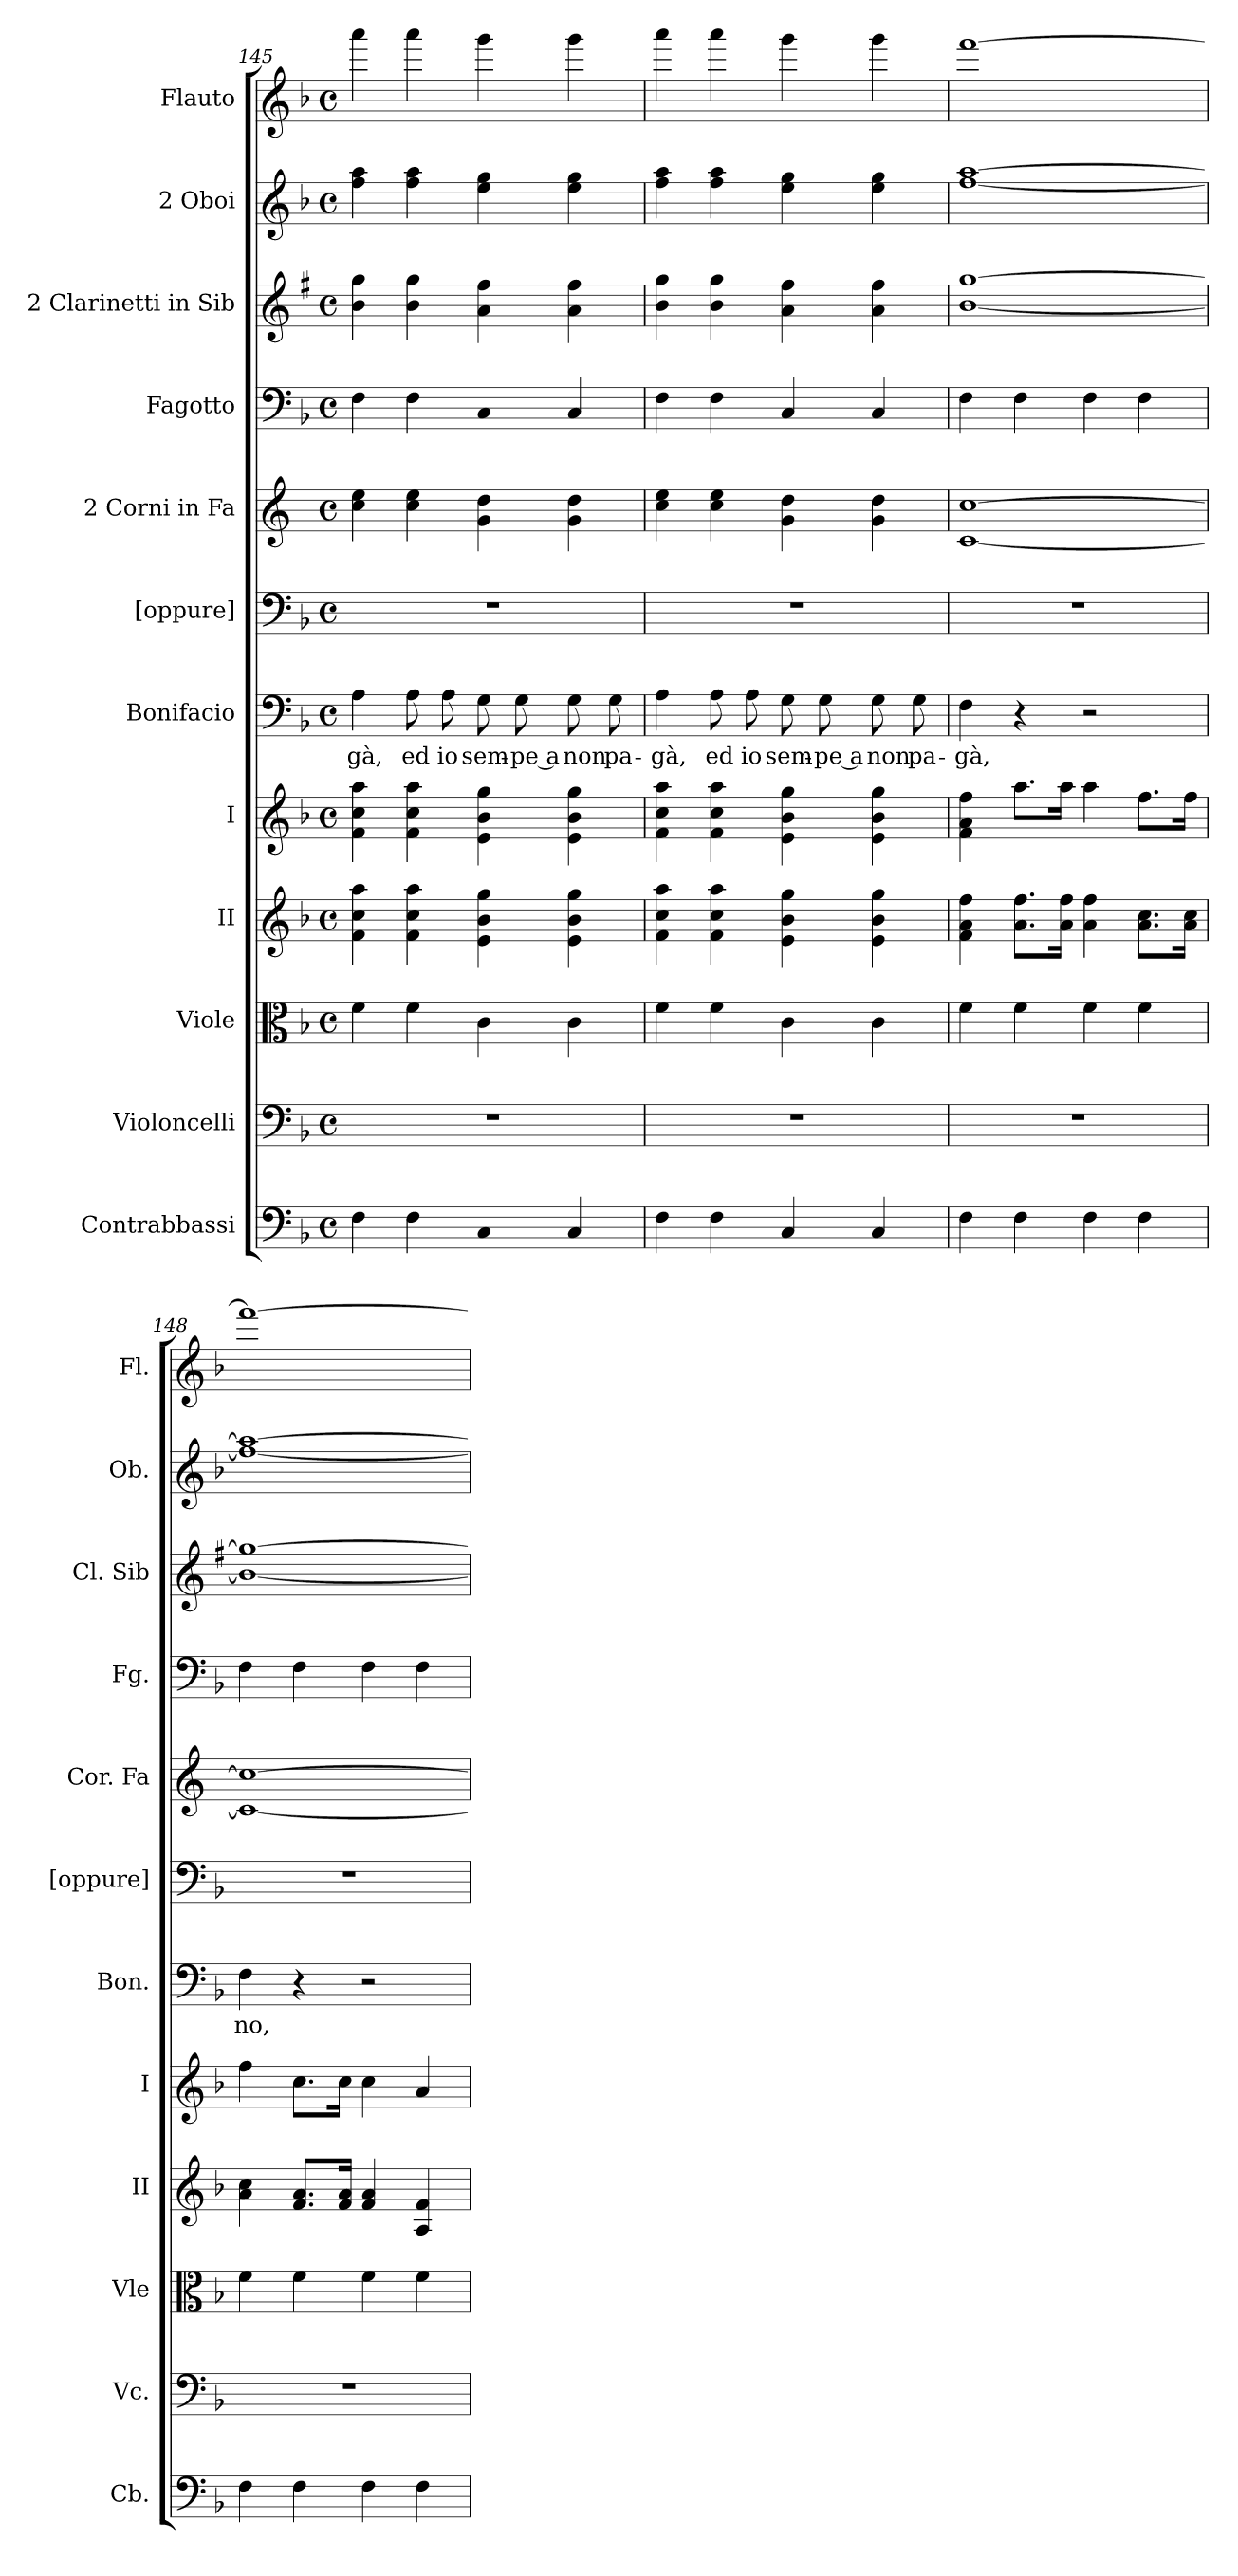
**kern	**kern	**kern	**kern	**kern	**kern	**text	**kern	**kern	**kern	**kern	**kern	**kern
*part12	*part11	*part10	*part9	*part8	*part7	*part7	*part6	*part5	*part4	*part3	*part2	*part1
*staff12	*staff11	*staff10	*staff9	*staff8	*staff7	*staff7	*staff6	*staff5	*staff4	*staff3	*staff2	*staff1
*I"Contrabbassi	*I"Violoncelli	*I"Viole	*I"II	*I"I	*I"Bonifacio	*	*I"[oppure]	*I"2 Corni in Fa	*I"Fagotto	*I"2 Clarinetti in Sib	*I"2 Oboi	*I"Flauto
*I'Cb.	*I'Vc.	*I'Vle	*I'II	*I'I	*I'Bon.	*	*I'[oppure]	*I'Cor. Fa	*I'Fg.	*I'Cl. Sib	*I'Ob.	*I'Fl.
*clefF4	*clefF4	*clefC3	*clefG2	*clefG2	*clefF4	*	*clefF4	*clefG2	*clefF4	*clefG2	*clefG2	*clefG2
*	*	*	*	*	*	*	*	*	*	*ITrd1c2	*	*
*k[b-]	*k[b-]	*k[b-]	*k[b-]	*k[b-]	*k[b-]	*	*k[b-]	*k[]	*k[b-]	*k[b-]	*k[b-]	*k[b-]
*F:	*F:	*F:	*F:	*F:	*F:	*	*F:	*C:	*F:	*F:	*F:	*F:
*M4/4	*M4/4	*M4/4	*M4/4	*M4/4	*M4/4	*	*M4/4	*M4/4	*M4/4	*M4/4	*M4/4	*M4/4
*met(c)	*met(c)	*met(c)	*met(c)	*met(c)	*met(c)	*	*met(c)	*met(c)	*met(c)	*met(c)	*met(c)	*met(c)
=145	=145	=145	=145	=145	=145	=145	=145	=145	=145	=145	=145	=145
!	!	!	!	!	!	!LO:LY:b	!	!	!	!	!	!
4F\	1r	4f\	4f\ 4cc\ 4aa\	4f\ 4cc\ 4aa\	4A\	-gà,	1r	4cc\ 4ee\	4F\	4a\ 4ff\	4ff\ 4aa\	4aaa\
!	!	!	!	!	!	!LO:LY:b	!	!	!	!	!	!
4F\	.	4f\	4f\ 4cc\ 4aa\	4f\ 4cc\ 4aa\	8A\	ed	.	4cc\ 4ee\	4F\	4a\ 4ff\	4ff\ 4aa\	4aaa\
!	!	!	!	!	!	!LO:LY:b	!	!	!	!	!	!
.	.	.	.	.	8A\	io	.	.	.	.	.	.
!	!	!	!	!	!	!LO:LY:b	!	!	!	!	!	!
4C/	.	4c\	4e\ 4b-\ 4gg\	4e\ 4b-\ 4gg\	8G\	sem-	.	4g\ 4dd\	4C/	4g\ 4ee\	4ee\ 4gg\	4ggg\
!	!	!	!	!	!	!LO:LY:b	!	!	!	!	!	!
.	.	.	.	.	8G\	-pe a	.	.	.	.	.	.
!	!	!	!	!	!	!LO:LY:b	!	!	!	!	!	!
4C/	.	4c\	4e\ 4b-\ 4gg\	4e\ 4b-\ 4gg\	8G\	non	.	4g\ 4dd\	4C/	4g\ 4ee\	4ee\ 4gg\	4ggg\
!	!	!	!	!	!	!LO:LY:b	!	!	!	!	!	!
.	.	.	.	.	8G\	pa-	.	.	.	.	.	.
!!LO:LB:g=z
=146	=146	=146	=146	=146	=146	=146	=146	=146	=146	=146	=146	=146
!	!	!	!	!	!	!LO:LY:b	!	!	!	!	!	!
4F\	1r	4f\	4f\ 4cc\ 4aa\	4f\ 4cc\ 4aa\	4A\	-gà,	1r	4cc\ 4ee\	4F\	4a\ 4ff\	4ff\ 4aa\	4aaa\
!	!	!	!	!	!	!LO:LY:b	!	!	!	!	!	!
4F\	.	4f\	4f\ 4cc\ 4aa\	4f\ 4cc\ 4aa\	8A\	ed	.	4cc\ 4ee\	4F\	4a\ 4ff\	4ff\ 4aa\	4aaa\
!	!	!	!	!	!	!LO:LY:b	!	!	!	!	!	!
.	.	.	.	.	8A\	io	.	.	.	.	.	.
!	!	!	!	!	!	!LO:LY:b	!	!	!	!	!	!
4C/	.	4c\	4e\ 4b-\ 4gg\	4e\ 4b-\ 4gg\	8G\	sem-	.	4g\ 4dd\	4C/	4g\ 4ee\	4ee\ 4gg\	4ggg\
!	!	!	!	!	!	!LO:LY:b	!	!	!	!	!	!
.	.	.	.	.	8G\	-pe a	.	.	.	.	.	.
!	!	!	!	!	!	!LO:LY:b	!	!	!	!	!	!
4C/	.	4c\	4e\ 4b-\ 4gg\	4e\ 4b-\ 4gg\	8G\	non	.	4g\ 4dd\	4C/	4g\ 4ee\	4ee\ 4gg\	4ggg\
!	!	!	!	!	!	!LO:LY:b	!	!	!	!	!	!
.	.	.	.	.	8G\	pa-	.	.	.	.	.	.
=147	=147	=147	=147	=147	=147	=147	=147	=147	=147	=147	=147	=147
!	!	!	!	!	!	!LO:LY:b	!	!	!	!	!	!
4F\	1r	4f\	4f\ 4a\ 4ff\	4f\ 4a\ 4ff\	4F\	-gà,	1r	[1c [1cc	4F\	[1a [1ff	[1ff [1aa	[1fff
4F\	.	4f\	8.a\ 8.ff\L	8.aa\L	4r	.	.	.	4F\	.	.	.
.	.	.	16a\ 16ff\Jk	16aa\Jk	.	.	.	.	.	.	.	.
4F\	.	4f\	4a\ 4ff\	4aa\	2r	.	.	.	4F\	.	.	.
4F\	.	4f\	8.a\ 8.cc\L	8.ff\L	.	.	.	.	4F\	.	.	.
.	.	.	16a\ 16cc\Jk	16ff\Jk	.	.	.	.	.	.	.	.
=148	=148	=148	=148	=148	=148	=148	=148	=148	=148	=148	=148	=148
!	!	!	!	!	!	!LO:LY:b	!	!	!	!	!	!
4F\	1r	4f\	4a\ 4cc\	4ff\	4F\	no,	1r	1c_ 1cc_	4F\	1a_ 1ff_	1ff_ 1aa_	1fff_
4F\	.	4f\	8.f/ 8.a/L	8.cc\L	4r	.	.	.	4F\	.	.	.
.	.	.	16f/ 16a/Jk	16cc\Jk	.	.	.	.	.	.	.	.
4F\	.	4f\	4f/ 4a/	4cc\	2r	.	.	.	4F\	.	.	.
4F\	.	4f\	4A/ 4f/	4a/	.	.	.	.	4F\	.	.	.
=	=	=	=	=	=	=	=	=	=	=	=	=
*-	*-	*-	*-	*-	*-	*-	*-	*-	*-	*-	*-	*-
